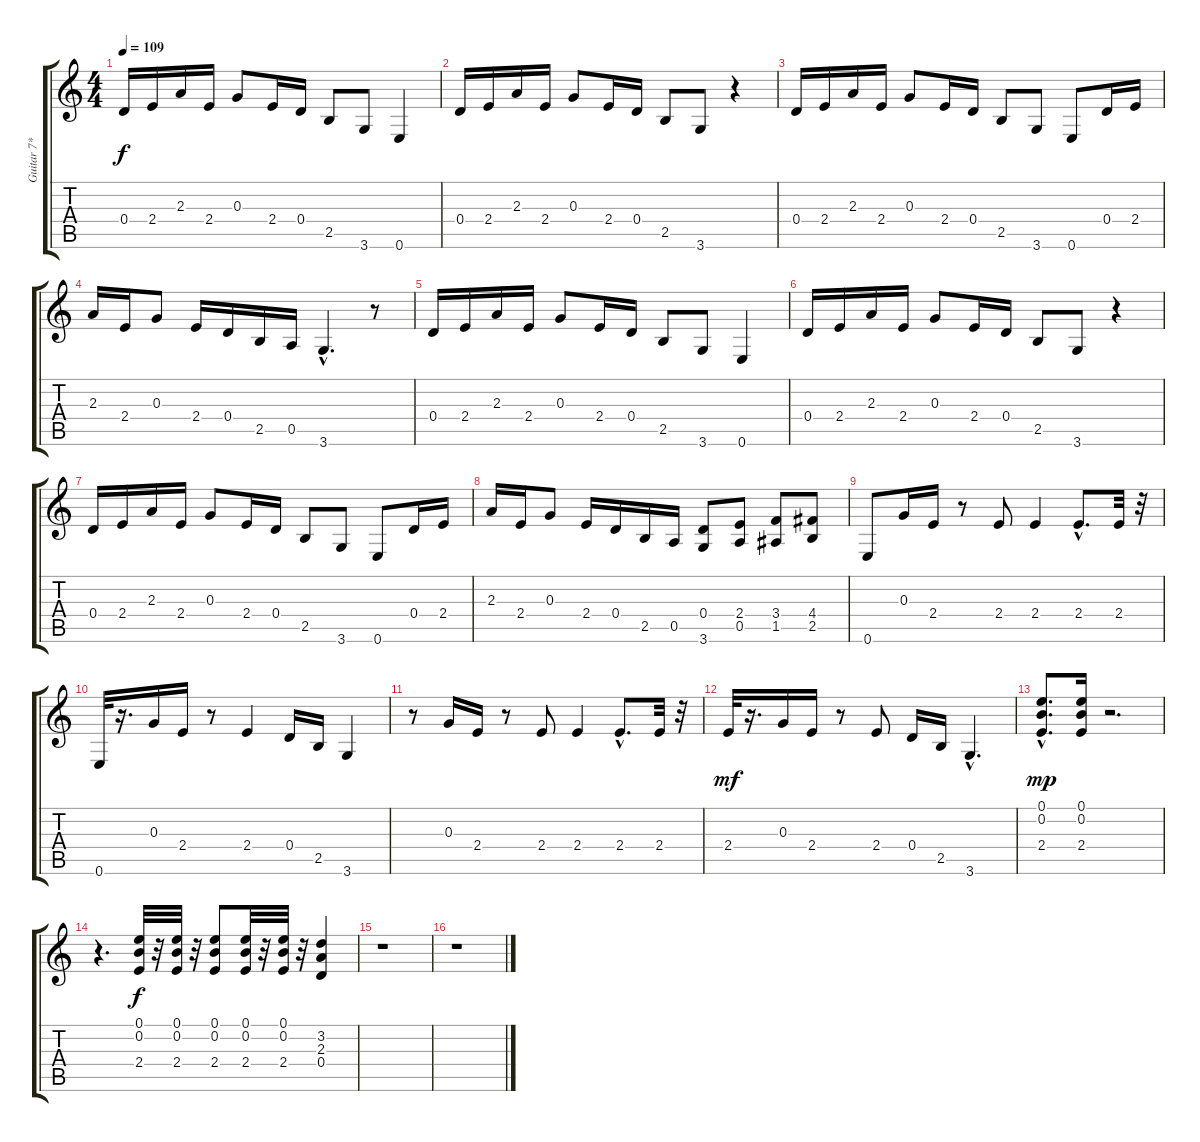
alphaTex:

\track ("Guitar 7*" "Guitar 7*") {instrument distortionguitar}
\staff {score tabs}
\tuning (E4 B3 G3 D3 A2 E2) {hide}
\ts (4 4)
\tempo 109
\clef g2
\ks c
0.4.16{dy f instrument distortionguitar} 2.4.16 2.3.16 2.4.16 0.3.8 2.4.16 0.4.16 2.5.8 3.6.8 0.6.4 |
0.4.16 2.4.16 2.3.16 2.4.16 0.3.8 2.4.16 0.4.16 2.5.8 3.6.8 r.4 |
0.4.16 2.4.16 2.3.16 2.4.16 0.3.8 2.4.16 0.4.16 2.5.8 3.6.8 0.6.8 0.4.16 2.4.16 |
2.3.16 2.4.16 0.3.8 2.4.16 0.4.16 2.5.16 0.5.16 3.6{hac}.4{d} r.8 |
0.4.16 2.4.16 2.3.16 2.4.16 0.3.8 2.4.16 0.4.16 2.5.8 3.6.8 0.6.4 |
0.4.16 2.4.16 2.3.16 2.4.16 0.3.8 2.4.16 0.4.16 2.5.8 3.6.8 r.4 |
0.4.16 2.4.16 2.3.16 2.4.16 0.3.8 2.4.16 0.4.16 2.5.8 3.6.8 0.6.8 0.4.16 2.4.16 |
2.3.16 2.4.16 0.3.8 2.4.16 0.4.16 2.5.16 0.5.16 (0.4 3.6).8 (2.4 0.5).8 (3.4 1.5).8 (4.4 2.5).8 |
0.6.8 0.3.16 2.4.16 r.8 2.4.8 2.4.4 2.4{hac}.8{d} 2.4.32 r.32 |
0.6.32 r.16{d} 0.3.16 2.4.16 r.8 2.4.4 0.4.16 2.5.16 3.6.4 |
r.8 0.3.16 2.4.16 r.8 2.4.8 2.4.4 2.4{hac}.8{d} 2.4.32 r.32 |
2.4.32{dy mf} r.16{d} 0.3.16 2.4.16 r.8 2.4.8 0.4.16 2.5.16 3.6{hac}.4{d} |
(0.1{hac} 0.2{hac} 2.4{hac}).8{d dy mp} (0.1 0.2 2.4).16 r.2{d} |
r.4{d} (0.1 0.2 2.4).32{dy f} r.32 (0.1 0.2 2.4).32 r.32 (0.1 0.2 2.4).8 (0.1 0.2 2.4).32 r.32 (0.1 0.2 2.4).32 r.32 (3.2 2.3 0.4).4 |
r.1 |
r.1
